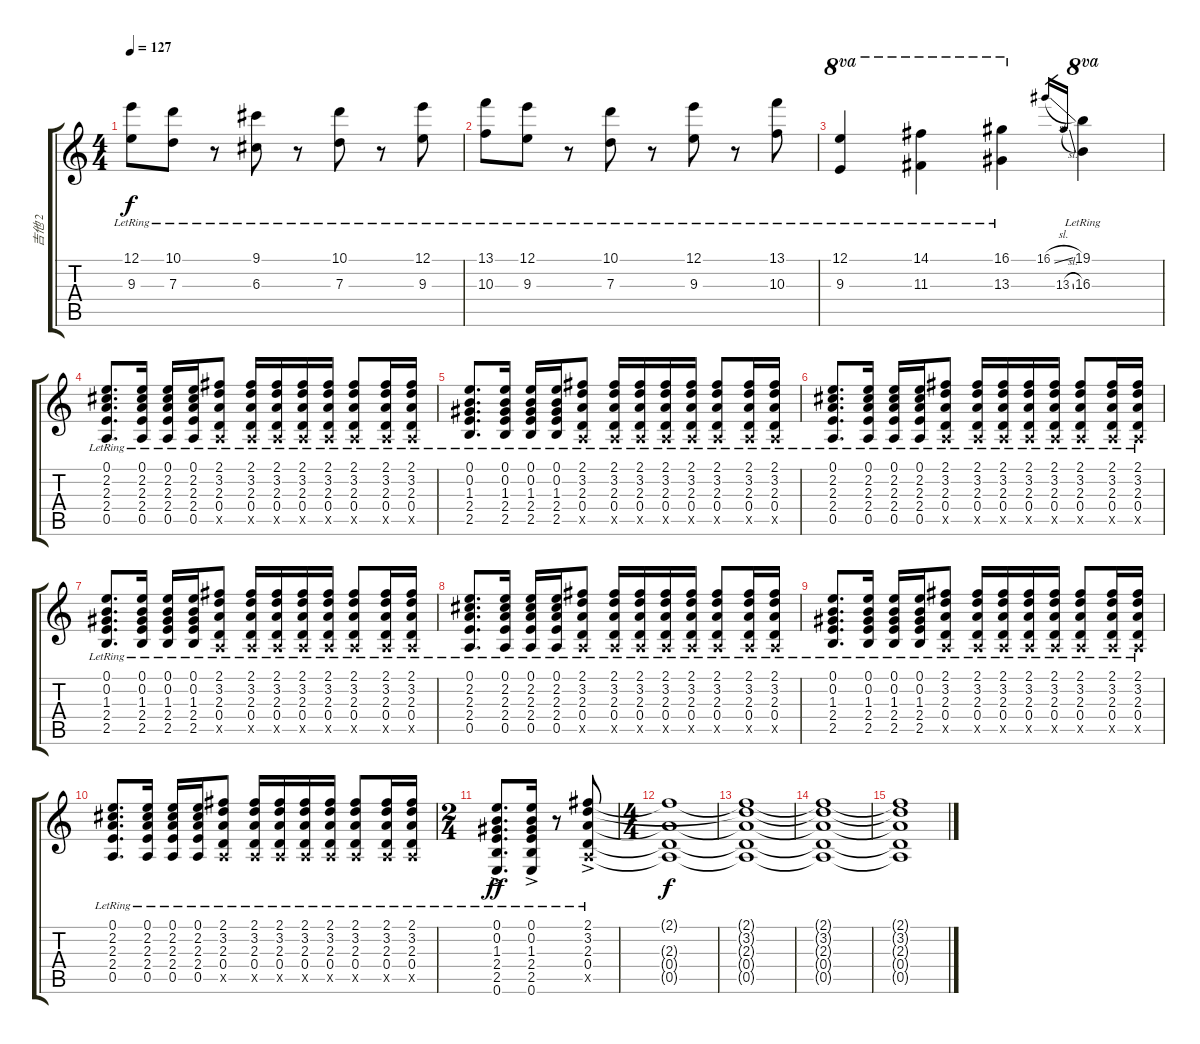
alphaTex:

\track ("吉他 2" "吉他 2") {instrument acousticguitarsteel}
\staff {score tabs}
\tuning (E4 B3 G3 D3 A2 E2) {hide}
\ts (4 4)
\tempo 127
\clef g2
\ks c
(12.1{lr} 9.3{lr}).8{dy f} (10.1{lr} 7.3{lr}).8 r.8 (9.1{lr} 6.3{lr}).8 r.8 (10.1{lr} 7.3{lr}).8 r.8 (12.1{lr} 9.3{lr}).8 |
(13.1{lr} 10.3{lr}).8 (12.1{lr} 9.3{lr}).8 r.8 (10.1{lr} 7.3{lr}).8 r.8 (12.1{lr} 9.3{lr}).8 r.8 (13.1{lr} 10.3{lr}).8 |
(12.1{lr} 9.3{lr}).4{ot 8va} (14.1{lr} 11.3{lr}).4{ot 8va} (16.1{lr} 13.3{lr}).4{ot 8va} 16.1{sl}.16{gr} 13.3{sl}.16{gr} (19.1{lr} 16.3{lr}).4{ot 8va} |
(0.1{lr} 2.2{lr} 2.3{lr} 2.4{lr} 0.5{lr}).8{d} (0.1{lr} 2.2{lr} 2.3{lr} 2.4{lr} 0.5{lr}).16 (0.1{lr} 2.2{lr} 2.3{lr} 2.4{lr} 0.5{lr}).16 (0.1{lr} 2.2{lr} 2.3{lr} 2.4{lr} 0.5{lr}).16 (2.1{lr} 3.2{lr} 2.3{lr} 0.4{lr} 0.5{x}).8 (2.1{lr} 3.2{lr} 2.3{lr} 0.4{lr} 0.5{x}).16 (2.1{lr} 3.2{lr} 2.3{lr} 0.4{lr} 0.5{x}).16 (2.1{lr} 3.2{lr} 2.3{lr} 0.4{lr} 0.5{x}).16 (2.1{lr} 3.2{lr} 2.3{lr} 0.4{lr} 0.5{x}).16 (2.1{lr} 3.2{lr} 2.3{lr} 0.4{lr} 0.5{x}).8 (2.1{lr} 3.2{lr} 2.3{lr} 0.4{lr} 0.5{x}).16 (2.1{lr} 3.2{lr} 2.3{lr} 0.4{lr} 0.5{x}).16 |
(0.1{lr} 0.2{lr} 1.3{lr} 2.4{lr} 2.5{lr}).8{d} (0.1{lr} 0.2{lr} 1.3{lr} 2.4{lr} 2.5{lr}).16 (0.1{lr} 0.2{lr} 1.3{lr} 2.4{lr} 2.5{lr}).16 (0.1{lr} 0.2{lr} 1.3{lr} 2.4{lr} 2.5{lr}).16 (2.1{lr} 3.2{lr} 2.3{lr} 0.4{lr} 0.5{x}).8 (2.1{lr} 3.2{lr} 2.3{lr} 0.4{lr} 0.5{x}).16 (2.1{lr} 3.2{lr} 2.3{lr} 0.4{lr} 0.5{x}).16 (2.1{lr} 3.2{lr} 2.3{lr} 0.4{lr} 0.5{x}).16 (2.1{lr} 3.2{lr} 2.3{lr} 0.4{lr} 0.5{x}).16 (2.1{lr} 3.2{lr} 2.3{lr} 0.4{lr} 0.5{x}).8 (2.1{lr} 3.2{lr} 2.3{lr} 0.4{lr} 0.5{x}).16 (2.1{lr} 3.2{lr} 2.3{lr} 0.4{lr} 0.5{x}).16 |
(0.1{lr} 2.2{lr} 2.3{lr} 2.4{lr} 0.5{lr}).8{d} (0.1{lr} 2.2{lr} 2.3{lr} 2.4{lr} 0.5{lr}).16 (0.1{lr} 2.2{lr} 2.3{lr} 2.4{lr} 0.5{lr}).16 (0.1{lr} 2.2{lr} 2.3{lr} 2.4{lr} 0.5{lr}).16 (2.1{lr} 3.2{lr} 2.3{lr} 0.4{lr} 0.5{x}).8 (2.1{lr} 3.2{lr} 2.3{lr} 0.4{lr} 0.5{x}).16 (2.1{lr} 3.2{lr} 2.3{lr} 0.4{lr} 0.5{x}).16 (2.1{lr} 3.2{lr} 2.3{lr} 0.4{lr} 0.5{x}).16 (2.1{lr} 3.2{lr} 2.3{lr} 0.4{lr} 0.5{x}).16 (2.1{lr} 3.2{lr} 2.3{lr} 0.4{lr} 0.5{x}).8 (2.1{lr} 3.2{lr} 2.3{lr} 0.4{lr} 0.5{x}).16 (2.1{lr} 3.2{lr} 2.3{lr} 0.4{lr} 0.5{x}).16 |
(0.1{lr} 0.2{lr} 1.3{lr} 2.4{lr} 2.5{lr}).8{d} (0.1{lr} 0.2{lr} 1.3{lr} 2.4{lr} 2.5{lr}).16 (0.1{lr} 0.2{lr} 1.3{lr} 2.4{lr} 2.5{lr}).16 (0.1{lr} 0.2{lr} 1.3{lr} 2.4{lr} 2.5{lr}).16 (2.1{lr} 3.2{lr} 2.3{lr} 0.4{lr} 0.5{x}).8 (2.1{lr} 3.2{lr} 2.3{lr} 0.4{lr} 0.5{x}).16 (2.1{lr} 3.2{lr} 2.3{lr} 0.4{lr} 0.5{x}).16 (2.1{lr} 3.2{lr} 2.3{lr} 0.4{lr} 0.5{x}).16 (2.1{lr} 3.2{lr} 2.3{lr} 0.4{lr} 0.5{x}).16 (2.1{lr} 3.2{lr} 2.3{lr} 0.4{lr} 0.5{x}).8 (2.1{lr} 3.2{lr} 2.3{lr} 0.4{lr} 0.5{x}).16 (2.1{lr} 3.2{lr} 2.3{lr} 0.4{lr} 0.5{x}).16 |
(0.1{lr} 2.2{lr} 2.3{lr} 2.4{lr} 0.5{lr}).8{d} (0.1{lr} 2.2{lr} 2.3{lr} 2.4{lr} 0.5{lr}).16 (0.1{lr} 2.2{lr} 2.3{lr} 2.4{lr} 0.5{lr}).16 (0.1{lr} 2.2{lr} 2.3{lr} 2.4{lr} 0.5{lr}).16 (2.1{lr} 3.2{lr} 2.3{lr} 0.4{lr} 0.5{x}).8 (2.1{lr} 3.2{lr} 2.3{lr} 0.4{lr} 0.5{x}).16 (2.1{lr} 3.2{lr} 2.3{lr} 0.4{lr} 0.5{x}).16 (2.1{lr} 3.2{lr} 2.3{lr} 0.4{lr} 0.5{x}).16 (2.1{lr} 3.2{lr} 2.3{lr} 0.4{lr} 0.5{x}).16 (2.1{lr} 3.2{lr} 2.3{lr} 0.4{lr} 0.5{x}).8 (2.1{lr} 3.2{lr} 2.3{lr} 0.4{lr} 0.5{x}).16 (2.1{lr} 3.2{lr} 2.3{lr} 0.4{lr} 0.5{x}).16 |
(0.1{lr} 0.2{lr} 1.3{lr} 2.4{lr} 2.5{lr}).8{d} (0.1{lr} 0.2{lr} 1.3{lr} 2.4{lr} 2.5{lr}).16 (0.1{lr} 0.2{lr} 1.3{lr} 2.4{lr} 2.5{lr}).16 (0.1{lr} 0.2{lr} 1.3{lr} 2.4{lr} 2.5{lr}).16 (2.1{lr} 3.2{lr} 2.3{lr} 0.4{lr} 0.5{x}).8 (2.1{lr} 3.2{lr} 2.3{lr} 0.4{lr} 0.5{x}).16 (2.1{lr} 3.2{lr} 2.3{lr} 0.4{lr} 0.5{x}).16 (2.1{lr} 3.2{lr} 2.3{lr} 0.4{lr} 0.5{x}).16 (2.1{lr} 3.2{lr} 2.3{lr} 0.4{lr} 0.5{x}).16 (2.1{lr} 3.2{lr} 2.3{lr} 0.4{lr} 0.5{x}).8 (2.1{lr} 3.2{lr} 2.3{lr} 0.4{lr} 0.5{x}).16 (2.1{lr} 3.2{lr} 2.3{lr} 0.4{lr} 0.5{x}).16 |
(0.1{lr} 2.2{lr} 2.3{lr} 2.4{lr} 0.5{lr}).8{d} (0.1{lr} 2.2{lr} 2.3{lr} 2.4{lr} 0.5{lr}).16 (0.1{lr} 2.2{lr} 2.3{lr} 2.4{lr} 0.5{lr}).16 (0.1{lr} 2.2{lr} 2.3{lr} 2.4{lr} 0.5{lr}).16 (2.1{lr} 3.2{lr} 2.3{lr} 0.4{lr} 0.5{x}).8 (2.1{lr} 3.2{lr} 2.3{lr} 0.4{lr} 0.5{x}).16 (2.1{lr} 3.2{lr} 2.3{lr} 0.4{lr} 0.5{x}).16 (2.1{lr} 3.2{lr} 2.3{lr} 0.4{lr} 0.5{x}).16 (2.1{lr} 3.2{lr} 2.3{lr} 0.4{lr} 0.5{x}).16 (2.1{lr} 3.2{lr} 2.3{lr} 0.4{lr} 0.5{x}).8 (2.1{lr} 3.2{lr} 2.3{lr} 0.4{lr} 0.5{x}).16 (2.1{lr} 3.2{lr} 2.3{lr} 0.4{lr} 0.5{x}).16 |
\ts (2 4)
(0.1{ac lr} 0.2{lr} 1.3{lr} 2.4{lr} 2.5{lr} 0.6{lr}).8{d dy ff} (0.1{ac lr} 0.2{lr} 1.3{lr} 2.4{lr} 2.5{lr} 0.6{lr}).16 r.8 (2.1{lr} 3.2{lr} 2.3{ac lr} 0.4{lr} 0.5{x}).8 |
\ts (4 4)
(2.1{t} 2.3{t} 0.4{t} 0.5{t}).1{dy f} |
(2.1{t} 3.2{t} 2.3{t} 0.4{t} 0.5{t}).1 |
(2.1{t} 3.2{t} 2.3{t} 0.4{t} 0.5{t}).1 |
(2.1{t} 3.2{t} 2.3{t} 0.4{t} 0.5{t}).1
